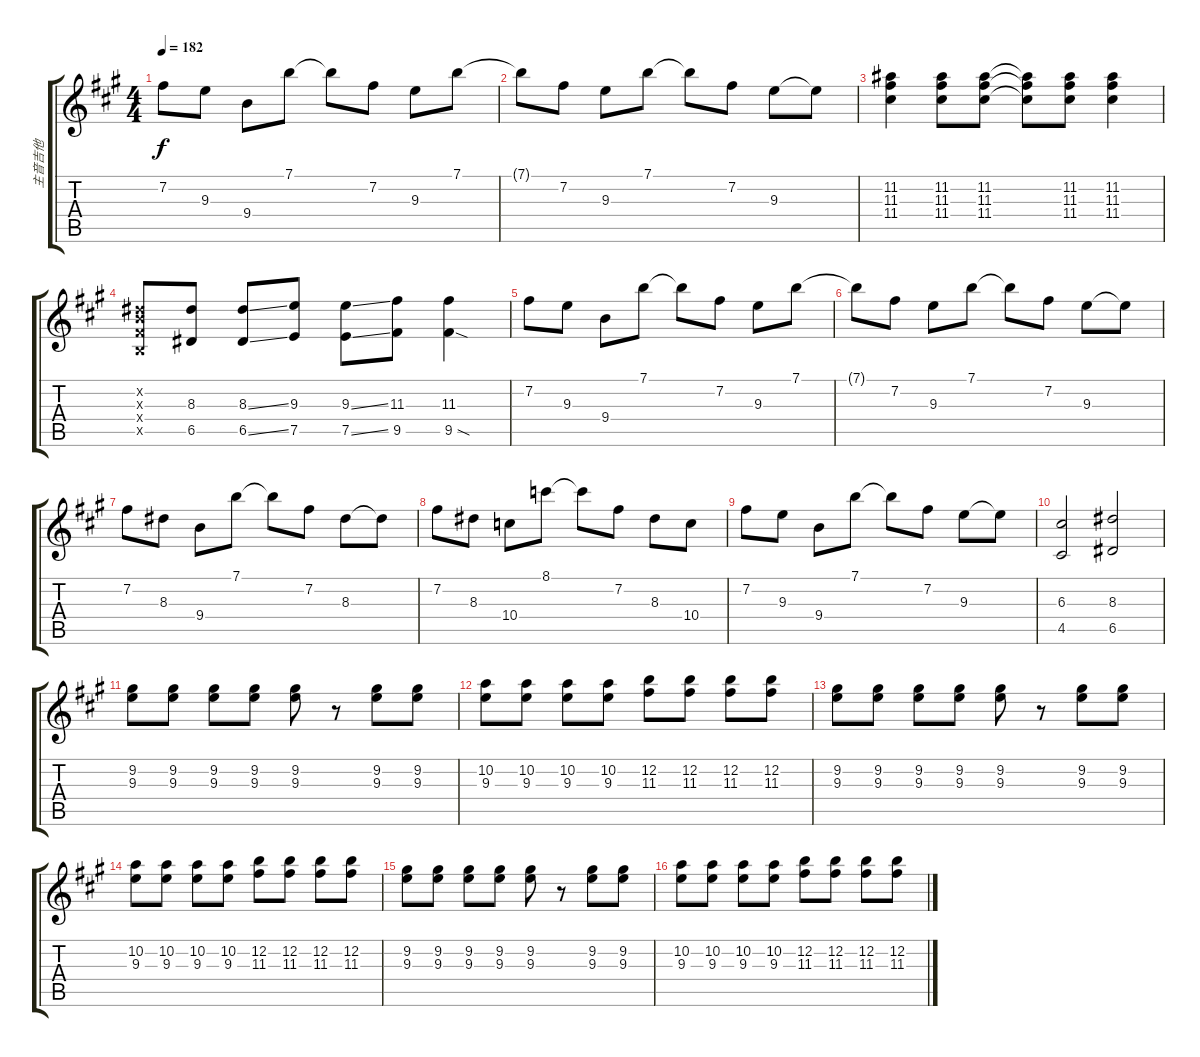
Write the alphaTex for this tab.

\track ("主音吉他" "主音吉他") {instrument distortionguitar}
\staff {score tabs}
\tuning (E4 B3 G3 D3 A2 E2) {hide}
\ts (4 4)
\tempo 182
\clef g2
\ks a
7.2.8{dy f} 9.3.8 9.4.8 7.1.8 7.1{t}.8 7.2.8 9.3.8 7.1.8 |
7.1{t}.8 7.2.8 9.3.8 7.1.8 7.1{t}.8 7.2.8 9.3.8 9.3{t}.8 |
(11.2 11.3 11.4).4 (11.2 11.3 11.4).8 (11.2 11.3 11.4).8 (11.2{t} 11.3{t} 11.4{t}).8 (11.2 11.3 11.4).8 (11.2 11.3 11.4).4 |
(4.2{x} 4.3{x} 4.4{x} 2.5{x}).8 (8.3 6.5).8 (8.3{ss} 6.5{ss}).8 (9.3 7.5).8 (9.3{ss} 7.5{ss}).8 (11.3 9.5).8 (11.3 9.5{sod}).4 |
7.2.8 9.3.8 9.4.8 7.1.8 7.1{t}.8 7.2.8 9.3.8 7.1.8 |
7.1{t}.8 7.2.8 9.3.8 7.1.8 7.1{t}.8 7.2.8 9.3.8 9.3{t}.8 |
7.2.8 8.3.8 9.4.8 7.1.8 7.1{t}.8 7.2.8 8.3.8 8.3{t}.8 |
7.2.8 8.3.8 10.4.8 8.1.8 8.1{t}.8 7.2.8 8.3.8 10.4.8 |
7.2.8 9.3.8 9.4.8 7.1.8 7.1{t}.8 7.2.8 9.3.8 9.3{t}.8 |
(6.3 4.5).2 (8.3 6.5).2 |
(9.2 9.3).8 (9.2 9.3).8 (9.2 9.3).8 (9.2 9.3).8 (9.2 9.3).8 r.8 (9.2 9.3).8 (9.2 9.3).8 |
(10.2 9.3).8 (10.2 9.3).8 (10.2 9.3).8 (10.2 9.3).8 (12.2 11.3).8 (12.2 11.3).8 (12.2 11.3).8 (12.2 11.3).8 |
(9.2 9.3).8 (9.2 9.3).8 (9.2 9.3).8 (9.2 9.3).8 (9.2 9.3).8 r.8 (9.2 9.3).8 (9.2 9.3).8 |
(10.2 9.3).8 (10.2 9.3).8 (10.2 9.3).8 (10.2 9.3).8 (12.2 11.3).8 (12.2 11.3).8 (12.2 11.3).8 (12.2 11.3).8 |
(9.2 9.3).8 (9.2 9.3).8 (9.2 9.3).8 (9.2 9.3).8 (9.2 9.3).8 r.8 (9.2 9.3).8 (9.2 9.3).8 |
(10.2 9.3).8 (10.2 9.3).8 (10.2 9.3).8 (10.2 9.3).8 (12.2 11.3).8 (12.2 11.3).8 (12.2 11.3).8 (12.2 11.3).8
